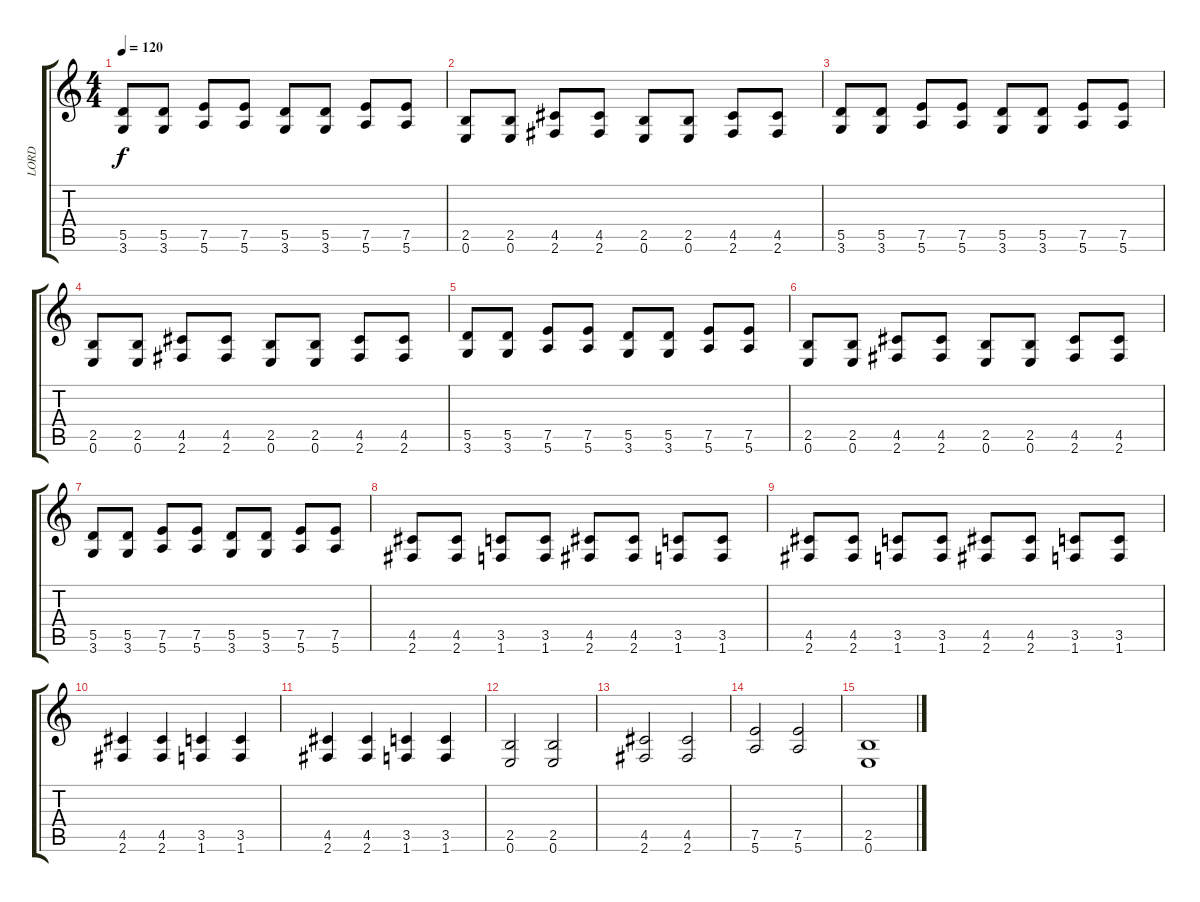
\track ("LORD" "LORD") {instrument distortionguitar}
\staff {score tabs}
\tuning (E4 B3 G3 D3 A2 E2) {hide}
\ts (4 4)
\tempo 120
\clef g2
\ks c
(5.5 3.6).8{dy f} (5.5 3.6).8 (7.5 5.6).8 (7.5 5.6).8 (5.5 3.6).8 (5.5 3.6).8 (7.5 5.6).8 (7.5 5.6).8 |
(2.5 0.6).8 (2.5 0.6).8 (4.5 2.6).8 (4.5 2.6).8 (2.5 0.6).8 (2.5 0.6).8 (4.5 2.6).8 (4.5 2.6).8 |
(5.5 3.6).8 (5.5 3.6).8 (7.5 5.6).8 (7.5 5.6).8 (5.5 3.6).8 (5.5 3.6).8 (7.5 5.6).8 (7.5 5.6).8 |
(2.5 0.6).8 (2.5 0.6).8 (4.5 2.6).8 (4.5 2.6).8 (2.5 0.6).8 (2.5 0.6).8 (4.5 2.6).8 (4.5 2.6).8 |
(5.5 3.6).8 (5.5 3.6).8 (7.5 5.6).8 (7.5 5.6).8 (5.5 3.6).8 (5.5 3.6).8 (7.5 5.6).8 (7.5 5.6).8 |
(2.5 0.6).8 (2.5 0.6).8 (4.5 2.6).8 (4.5 2.6).8 (2.5 0.6).8 (2.5 0.6).8 (4.5 2.6).8 (4.5 2.6).8 |
(5.5 3.6).8 (5.5 3.6).8 (7.5 5.6).8 (7.5 5.6).8 (5.5 3.6).8 (5.5 3.6).8 (7.5 5.6).8 (7.5 5.6).8 |
(4.5 2.6).8 (4.5 2.6).8 (3.5 1.6).8 (3.5 1.6).8 (4.5 2.6).8 (4.5 2.6).8 (3.5 1.6).8 (3.5 1.6).8 |
(4.5 2.6).8 (4.5 2.6).8 (3.5 1.6).8 (3.5 1.6).8 (4.5 2.6).8 (4.5 2.6).8 (3.5 1.6).8 (3.5 1.6).8 |
(4.5 2.6).4 (4.5 2.6).4 (3.5 1.6).4 (3.5 1.6).4 |
(4.5 2.6).4 (4.5 2.6).4 (3.5 1.6).4 (3.5 1.6).4 |
(2.5 0.6).2 (2.5 0.6).2 |
(4.5 2.6).2 (4.5 2.6).2 |
(7.5 5.6).2 (7.5 5.6).2 |
(2.5 0.6).1
